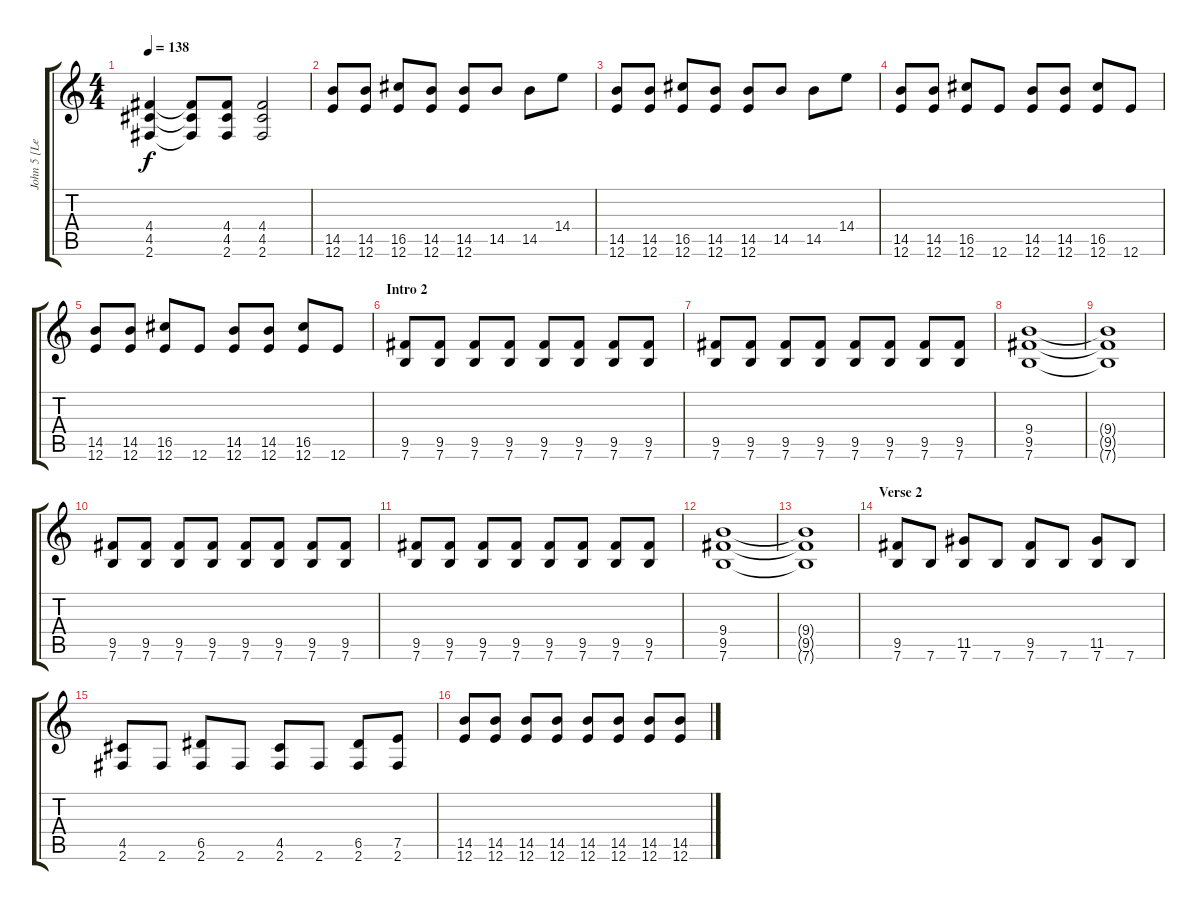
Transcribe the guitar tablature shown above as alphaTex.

\track ("John 5 [Lead Guitar]" "John 5 [Le") {instrument overdrivenguitar}
\staff {score tabs}
\tuning (E4 B3 G3 D3 A2 E2) {hide}
\ts (4 4)
\tempo 138
\clef g2
\ks c
(4.4 4.5 2.6).4{dy f} (4.4{t} 4.5{t} 2.6{t}).8 (4.4 4.5 2.6).8 (4.4 4.5 2.6).2 |
(14.5 12.6).8 (14.5 12.6).8 (16.5 12.6).8 (14.5 12.6).8 (14.5 12.6).8 14.5.8 14.5.8 14.4.8 |
(14.5 12.6).8 (14.5 12.6).8 (16.5 12.6).8 (14.5 12.6).8 (14.5 12.6).8 14.5.8 14.5.8 14.4.8 |
(14.5 12.6).8 (14.5 12.6).8 (16.5 12.6).8 12.6.8 (14.5 12.6).8 (14.5 12.6).8 (16.5 12.6).8 12.6.8 |
(14.5 12.6).8 (14.5 12.6).8 (16.5 12.6).8 12.6.8 (14.5 12.6).8 (14.5 12.6).8 (16.5 12.6).8 12.6.8 |
\section ("" "Intro 2")
(9.5 7.6).8 (9.5 7.6).8 (9.5 7.6).8 (9.5 7.6).8 (9.5 7.6).8 (9.5 7.6).8 (9.5 7.6).8 (9.5 7.6).8 |
(9.5 7.6).8 (9.5 7.6).8 (9.5 7.6).8 (9.5 7.6).8 (9.5 7.6).8 (9.5 7.6).8 (9.5 7.6).8 (9.5 7.6).8 |
(9.4 9.5 7.6).1 |
(9.4{t} 9.5{t} 7.6{t}).1 |
(9.5 7.6).8 (9.5 7.6).8 (9.5 7.6).8 (9.5 7.6).8 (9.5 7.6).8 (9.5 7.6).8 (9.5 7.6).8 (9.5 7.6).8 |
(9.5 7.6).8 (9.5 7.6).8 (9.5 7.6).8 (9.5 7.6).8 (9.5 7.6).8 (9.5 7.6).8 (9.5 7.6).8 (9.5 7.6).8 |
(9.4 9.5 7.6).1 |
(9.4{t} 9.5{t} 7.6{t}).1 |
\section ("" "Verse 2")
(9.5 7.6).8 7.6.8 (11.5 7.6).8 7.6.8 (9.5 7.6).8 7.6.8 (11.5 7.6).8 7.6.8 |
(4.5 2.6).8 2.6.8 (6.5 2.6).8 2.6.8 (4.5 2.6).8 2.6.8 (6.5 2.6).8 (7.5 2.6).8 |
(14.5 12.6).8 (14.5 12.6).8 (14.5 12.6).8 (14.5 12.6).8 (14.5 12.6).8 (14.5 12.6).8 (14.5 12.6).8 (14.5 12.6).8
